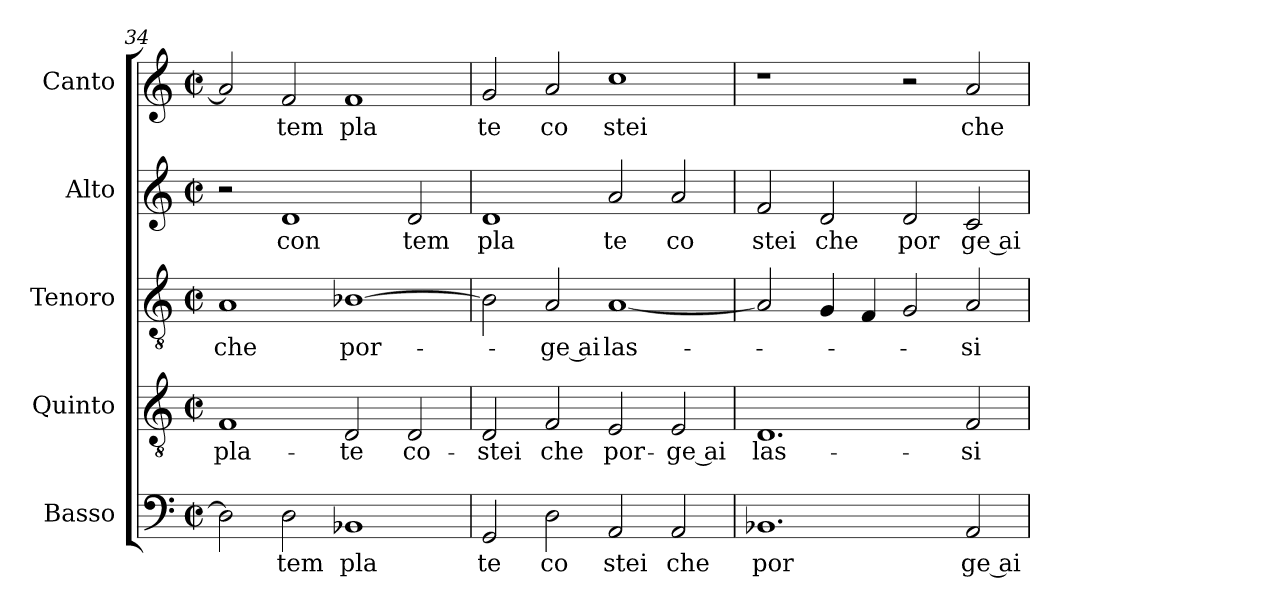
**kern	**text	**kern	**text	**kern	**text	**kern	**text	**kern	**text
*part5	*part5	*part4	*part4	*part3	*part3	*part2	*part2	*part1	*part1
*staff5	*staff5	*staff4	*staff4	*staff3	*staff3	*staff2	*staff2	*staff1	*staff1
*I"Basso	*	*I"Quinto	*	*I"Tenoro	*	*I"Alto	*	*I"Canto	*
*clefF4	*	*clefGv2	*	*clefGv2	*	*clefG2	*	*clefG2	*
*	*	*	*	*k[]	*	*	*	*	*
*	*	*	*	*C:	*	*	*	*	*
*M2/2	*	*M2/2	*	*M2/2	*	*M2/2	*	*M2/2	*
*met(c|)	*	*met(c|)	*	*met(c|)	*	*met(c|)	*	*met(c|)	*
=34	=34	=34	=34	=34	=34	=34	=34	=34	=34
!	!	!	!LO:LY:b:cj	!	!LO:LY:b:cj	!	!	!	!
2D\]	.	1F	-pla-	1A	che	2r	.	2a/]	.
!	!LO:LY:b:cj	!	!	!	!	!	!LO:LY:b:cj	!	!LO:LY:b:cj
2D\	tem	.	.	.	.	1d	con	2f/	tem
!	!LO:LY:b:cj	!	!LO:LY:b:cj	!	!LO:LY:b:cj	!	!	!	!LO:LY:b:cj
1BB-X	pla	2D/	-te	[>1B-X	por-	.	.	1f	pla
!	!	!	!LO:LY:b:cj	!	!	!	!LO:LY:b:cj	!	!
.	.	2D/	co-	.	.	2d/	tem	.	.
=35	=35	=35	=35	=35	=35	=35	=35	=35	=35
!	!LO:LY:b:cj	!	!LO:LY:b:cj	!	!	!	!LO:LY:b:cj	!	!LO:LY:b:cj
2GG/	te	2D/	-stei	2B-\]	.	1d	pla	2g/	te
!	!LO:LY:b:cj	!	!LO:LY:b:cj	!	!LO:LY:b:rj	!	!	!	!LO:LY:b:cj
2D\	co	2F/	che	2A/	-ge ai	.	.	2a/	co
!	!LO:LY:b:cj	!	!LO:LY:b:cj	!	!LO:LY:b:cj	!	!LO:LY:b:cj	!	!LO:LY:b:cj
2AA/	stei	2E/	por-	[<1A	las-	2a/	te	1cc	stei
!	!LO:LY:b:cj	!	!LO:LY:b:rj	!	!	!	!LO:LY:b:cj	!	!
2AA/	che	2E/	-ge ai	.	.	2a/	co	.	.
=36	=36	=36	=36	=36	=36	=36	=36	=36	=36
!	!LO:LY:b:cj	!	!LO:LY:b:cj	!	!	!	!LO:LY:b:cj	!	!
1.BB-X	por	1.D	las-	2A/]	.	2f/	stei	1r	.
!	!	!	!	!	!	!	!LO:LY:b:cj	!	!
.	.	.	.	4G/	.	2d/	che	.	.
.	.	.	.	4F/	.	.	.	.	.
!	!	!	!	!	!	!	!LO:LY:b:cj	!	!
.	.	.	.	2G/	.	2d/	por	2r	.
!	!LO:LY:b:rj	!	!LO:LY:b:cj	!	!LO:LY:b:cj	!	!LO:LY:b:rj	!	!LO:LY:b:cj
2AA/	ge ai	2F/	-si	2A/	-si	2c/	ge ai	2a/	che
=	=	=	=	=	=	=	=	=	=
*-	*-	*-	*-	*-	*-	*-	*-	*-	*-
